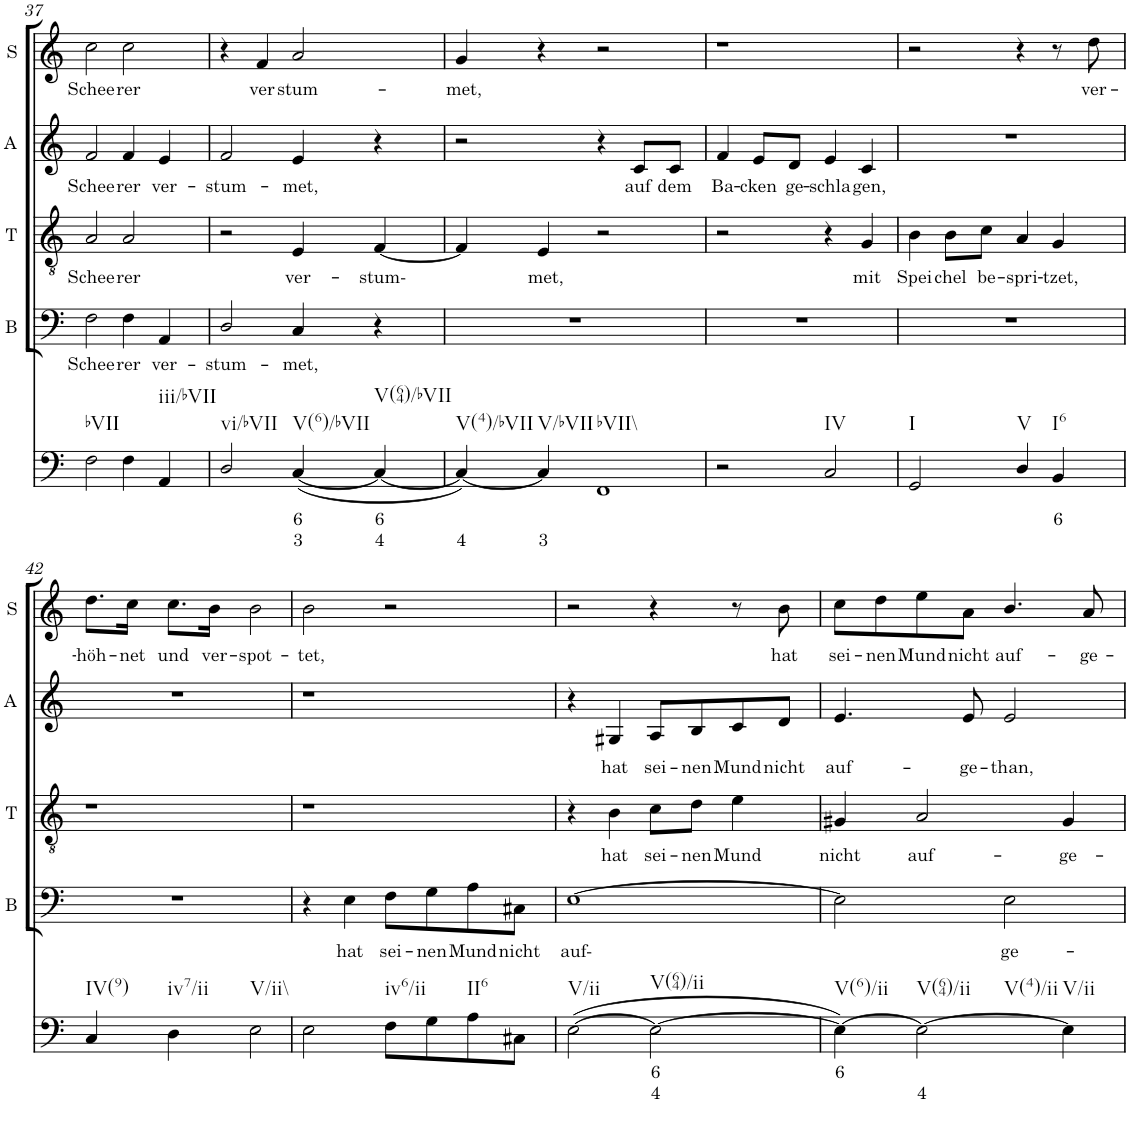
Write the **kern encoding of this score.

**kern	**text	**text	**kern	**text	**kern	**text	**kern	**text	**kern	**text
*part5	*part5	*part5	*part4	*part4	*part3	*part3	*part2	*part2	*part1	*part1
*staff5	*staff5	*staff5	*staff4	*staff4	*staff3	*staff3	*staff2	*staff2	*staff1	*staff1
*I"Continuo	*	*	*I"Bass	*	*I"Tenor	*	*I"Alto	*	*I"Soprano	*
*	*	*	*I'B	*	*I'T	*	*I'A	*	*I'S	*
!!LO:PB:g=z
*clefG2	*	*	*clefG2	*	*clefF4	*	*clefF4	*	*clefGv2	*
*k[]	*	*	*k[]	*	*k[]	*	*k[]	*	*k[]	*
*	*	*	*	*	*M4/4	*	*M4/4	*	*M4/4	*
=37	=37	=37	=37	=37	=37	=37	=37	=37	=37	=37
!LO:TX:b:t=bVII	!	!	!	!	!	!	!	!	!	!
!	!	!	!	!LO:LY:b	!	!LO:LY:b	!	!LO:LY:b	!	!LO:LY:b
2F\	.	.	2F\	Schee-	2A/	Schee-	2f/	Schee-	2cc\	Schee-
!	!	!	!	!LO:LY:b	!	!LO:LY:b	!	!LO:LY:b	!	!LO:LY:b
4F\	.	.	4F\	rer	2A/	rer	4f/	rer	2cc\	rer
!LO:TX:b:t=iii/bVII	!	!	!	!	!	!	!	!	!	!
!	!	!	!	!LO:LY:b	!	!	!	!LO:LY:b	!	!
4AA/	.	.	4AA/	ver-	.	.	4e/	ver-	.	.
=38	=38	=38	=38	=38	=38	=38	=38	=38	=38	=38
!LO:TX:b:t=vi/bVII	!	!	!	!	!	!	!	!	!	!
!	!	!	!	!LO:LY:b	!	!	!	!LO:LY:b	!	!
2D/	.	.	2D/	stum-	2r	.	2f/	stum-	4r	.
!	!	!	!	!	!	!	!	!	!	!LO:LY:b
.	.	.	.	.	.	.	.	.	4f/	ver-
!LO:TX:b:t=V(6)/bVII	!	!	!	!	!	!	!	!	!	!
!	!LO:LY:b	!LO:LY:b	!	!LO:LY:b	!	!LO:LY:b	!	!LO:LY:b	!	!LO:LY:b
([4C/	6	3	4C/	met,	4E/	ver-	4e/	met,	2a/	stum-
!LO:TX:b:t=V(64)/bVII	!	!	!	!	!	!	!	!	!	!
!	!LO:LY:b	!LO:LY:b	!	!	!	!LO:LY:b	!	!	!	!
4C/_	6	4	4r	.	[4F/	stum-	4r	.	.	.
=39	=39	=39	=39	=39	=39	=39	=39	=39	=39	=39
!LO:TX:b:t=V(4)/bVII	!	!	!	!	!	!	!	!	!	!
!	!	!LO:LY:b	!	!	!	!	!	!	!	!LO:LY:b
4C/_)	.	4	1r	.	4F/]	.	2r	.	4g/	met,
!LO:TX:b:t=V/bVII	!	!	!	!	!	!	!	!	!	!
!	!	!LO:LY:b	!	!	!	!LO:LY:b	!	!	!	!
4C/]	.	3	.	.	4E/	met,	.	.	4r	.
!LO:TX:b:t=bVII\\	!	!	!	!	!	!	!	!	!	!
[2FF	.	.	.	.	2r	.	4r	.	2r	.
!	!	!	!	!	!	!	!	!LO:LY:b	!	!
.	.	.	.	.	.	.	8c/L	auf	.	.
!	!	!	!	!	!	!	!	!LO:LY:b	!	!
.	.	.	.	.	.	.	8c/J	dem	.	.
=40	=40	=40	=40	=40	=40	=40	=40	=40	=40	=40
!	!	!	!	!	!	!	!	!LO:LY:b	!	!
2r	.	.	1r	.	2r	.	4f/	Ba-	1r	.
!	!	!	!	!	!	!	!	!LO:LY:b	!	!
.	.	.	.	.	.	.	8e/L	cken	.	.
!	!	!	!	!	!	!	!	!LO:LY:b	!	!
.	.	.	.	.	.	.	8d/J	ge-	.	.
!LO:TX:b:t=IV	!	!	!	!	!	!	!	!	!	!
!	!	!	!	!	!	!	!	!LO:LY:b	!	!
2FF]	.	.	.	.	4r	.	4e/	schla-	.	.
!	!	!	!	!	!	!LO:LY:b	!	!LO:LY:b	!	!
.	.	.	.	.	4G/	mit	4c/	gen,	.	.
2C/	.	.	2ryy	.	2ryy	.	2ryy	.	2ryy	.
=41	=41	=41	=41	=41	=41	=41	=41	=41	=41	=41
!LO:TX:b:t=I	!	!	!	!	!	!	!	!	!	!
!	!	!	!	!	!	!LO:LY:b	!	!	!	!
2GG/	.	.	1r	.	4B\	Spei-	1r	.	2r	.
!	!	!	!	!	!	!LO:LY:b	!	!	!	!
.	.	.	.	.	8B\L	chel	.	.	.	.
!	!	!	!	!	!	!LO:LY:b	!	!	!	!
.	.	.	.	.	8c\J	be-	.	.	.	.
!LO:TX:b:t=V	!	!	!	!	!	!	!	!	!	!
!	!	!	!	!	!	!LO:LY:b	!	!	!	!
4D/	.	.	.	.	4A/	spri-	.	.	4r	.
!LO:TX:b:t=I6	!	!	!	!	!	!	!	!	!	!
!	!LO:LY:b	!	!	!	!	!LO:LY:b	!	!	!	!
4BB/	6	.	.	.	4G/	tzet,	.	.	8r	.
!	!	!	!	!	!	!	!	!	!	!LO:LY:b
.	.	.	.	.	.	.	.	.	8dd\	ver-
!!LO:LB:g=z
=42	=42	=42	=42	=42	=42	=42	=42	=42	=42	=42
!LO:TX:b:t=IV(9)	!	!	!	!	!	!	!	!	!	!
!	!	!	!	!	!	!	!	!	!	!LO:LY:b
4C/	.	.	1r	.	1r	.	1r	.	8.dd\L	höh-
!	!	!	!	!	!	!	!	!	!	!LO:LY:b
.	.	.	.	.	.	.	.	.	16cc\Jk	net
!LO:TX:b:t=iv7/ii	!	!	!	!	!	!	!	!	!	!
!	!	!	!	!	!	!	!	!	!	!LO:LY:b
4D\	.	.	.	.	.	.	.	.	8.cc\L	und
!	!	!	!	!	!	!	!	!	!	!LO:LY:b
.	.	.	.	.	.	.	.	.	16b\Jk	ver-
!LO:TX:b:t=V/ii\\	!	!	!	!	!	!	!	!	!	!
!	!	!	!	!	!	!	!	!	!	!LO:LY:b
2E\	.	.	.	.	.	.	.	.	2b\	spot-
=43	=43	=43	=43	=43	=43	=43	=43	=43	=43	=43
!	!	!	!	!	!	!	!	!	!	!LO:LY:b
2E\	.	.	4r	.	1r	.	1r	.	2b\	tet,
!	!	!	!	!LO:LY:b	!	!	!	!	!	!
.	.	.	4E\	hat	.	.	.	.	.	.
!LO:TX:b:t=iv6/ii	!	!	!	!	!	!	!	!	!	!
!	!	!	!	!LO:LY:b	!	!	!	!	!	!
8F\L	.	.	8F\L	sei-	.	.	.	.	2r	.
!	!	!	!	!LO:LY:b	!	!	!	!	!	!
8G\	.	.	8G\	nen	.	.	.	.	.	.
!LO:TX:b:t=II6	!	!	!	!	!	!	!	!	!	!
!	!	!	!	!LO:LY:b	!	!	!	!	!	!
8A\	.	.	8A\	Mund	.	.	.	.	.	.
!	!	!	!	!LO:LY:b	!	!	!	!	!	!
8C#X\J	.	.	8C#X\J	nicht	.	.	.	.	.	.
=44	=44	=44	=44	=44	=44	=44	=44	=44	=44	=44
!LO:TX:b:t=V/ii	!	!	!	!	!	!	!	!	!	!
!	!	!	!	!LO:LY:b	!	!	!	!	!	!
([2E\	.	.	[1E	auf-	4r	.	4r	.	2r	.
!	!	!	!	!	!	!LO:LY:b	!	!LO:LY:b	!	!
.	.	.	.	.	4B\	hat	4G#X/	hat	.	.
!LO:TX:b:t=V(64)/ii	!	!	!	!	!	!	!	!	!	!
!	!LO:LY:b	!LO:LY:b	!	!	!	!LO:LY:b	!	!LO:LY:b	!	!
2E\_	6	4	.	.	8c\L	sei-	8A/L	sei-	4r	.
!	!	!	!	!	!	!LO:LY:b	!	!LO:LY:b	!	!
.	.	.	.	.	8d\J	nen	8B/	nen	.	.
!	!	!	!	!	!	!LO:LY:b	!	!LO:LY:b	!	!
.	.	.	.	.	4e\	Mund	8c/	Mund	8r	.
!	!	!	!	!	!	!	!	!LO:LY:b	!	!LO:LY:b
.	.	.	.	.	.	.	8d/J	nicht	8b\	hat
=45	=45	=45	=45	=45	=45	=45	=45	=45	=45	=45
!LO:TX:b:t=V(6)/ii	!	!	!	!	!	!	!	!	!	!
!	!LO:LY:b	!	!	!	!	!LO:LY:b	!	!LO:LY:b	!	!LO:LY:b
4E\_)	6	.	2E\]	.	4G#X/	nicht	4.e/	auf-	8cc\L	sei-
!	!	!	!	!	!	!	!	!	!	!LO:LY:b
.	.	.	.	.	.	.	.	.	8dd\	nen
!LO:TX:b:t=V(64)/ii	!	!	!	!	!	!	!	!	!	!
!LO:TX:b:t=V(4)/ii	!	!	!	!	!	!	!	!	!	!
!	!	!LO:LY:b	!	!	!	!LO:LY:b	!	!	!	!LO:LY:b
2E\_	.	4	.	.	2A/	auf-	.	.	8ee\	Mund
!	!	!	!	!	!	!	!	!LO:LY:b	!	!LO:LY:b
.	.	.	.	.	.	.	8e/	ge-	8a\J	nicht
!	!	!	!	!LO:LY:b	!	!	!	!LO:LY:b	!	!LO:LY:b
.	.	.	2E\	ge-	.	.	2e/	than,	4.b/	auf-
!LO:TX:b:t=V/ii	!	!	!	!	!	!	!	!	!	!
!	!	!	!	!	!	!LO:LY:b	!	!	!	!
4E\]	.	.	.	.	4G#/	ge-	.	.	.	.
!	!	!	!	!	!	!	!	!	!	!LO:LY:b
.	.	.	.	.	.	.	.	.	8a/	ge-
=	=	=	=	=	=	=	=	=	=	=
*-	*-	*-	*-	*-	*-	*-	*-	*-	*-	*-
